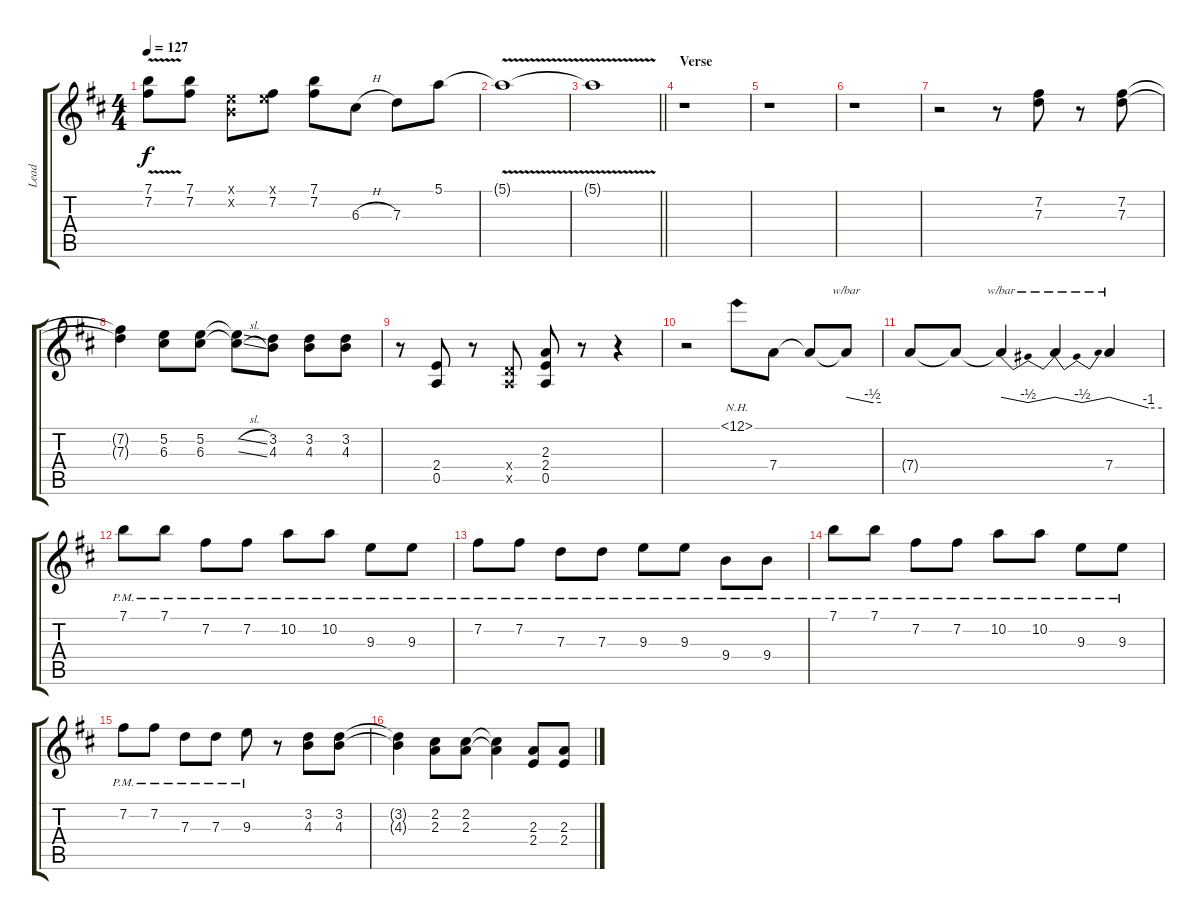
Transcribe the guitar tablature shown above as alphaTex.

\track ("Lead" "Lead") {instrument distortionguitar}
\staff {score tabs}
\tuning (E4 B3 G3 D3 A2 E2) {hide}
\ts (4 4)
\tempo 127
\clef g2
\ks d
(7.1{v t} 7.2{v t}).8{dy f} (7.1 7.2).8 (0.1{x} 0.2{x}).8 (0.1{x} 7.2).8 (7.1 7.2).8 6.3{h}.8 7.3.8 5.1.8 |
5.1{v t}.1 |
\barLineRight lightlight
5.1{t}.1 |
\section ("" "Verse")
r.1 |
r.1 |
r.1 |
r.2 r.8 (7.2 7.3).8 r.8 (7.2 7.3).8 |
(7.2{t} 7.3{t}).4 (5.2 6.3).8 (5.2 6.3).8 (5.2{sl t} 6.3{sl t}).8 (3.2 4.3).8 (3.2 4.3).8 (3.2 4.3).8 |
r.8 (2.4 0.5).8 r.8 (0.4{x} 0.5{x}).8 (2.3 2.4 0.5).8 r.8 r.4 |
r.2 12.1{nh}.8 7.4.8 7.4{t}.8 7.4{t}.8{tbe (custom default 0 0 45 -2 60 -2)} |
7.4{t}.8 7.4{t}.8 7.4{t}.4{tbe (dip default 0 0 30 -2 60 0)} 7.4{t}.4{tbe (dip default 0 0 30 -2 60 0)} 7.4.4{tbe (custom default 0 0 45 -4 60 -4)} |
7.1{pm}.8 7.1{pm}.8 7.2{pm}.8 7.2{pm}.8 10.2{pm}.8 10.2{pm}.8 9.3{pm}.8 9.3{pm}.8 |
7.2{pm}.8 7.2{pm}.8 7.3{pm}.8 7.3{pm}.8 9.3{pm}.8 9.3{pm}.8 9.4{pm}.8 9.4{pm}.8 |
7.1{pm}.8 7.1{pm}.8 7.2{pm}.8 7.2{pm}.8 10.2{pm}.8 10.2{pm}.8 9.3{pm}.8 9.3{pm}.8 |
7.2{pm}.8 7.2{pm}.8 7.3{pm}.8 7.3{pm}.8 9.3{pm}.8 r.8 (3.2 4.3).8 (3.2 4.3).8 |
(3.2{t} 4.3{t}).4 (2.2 2.3).8 (2.2 2.3).8 (2.2{t} 2.3{t}).4 (2.3 2.4).8 (2.3 2.4).8
